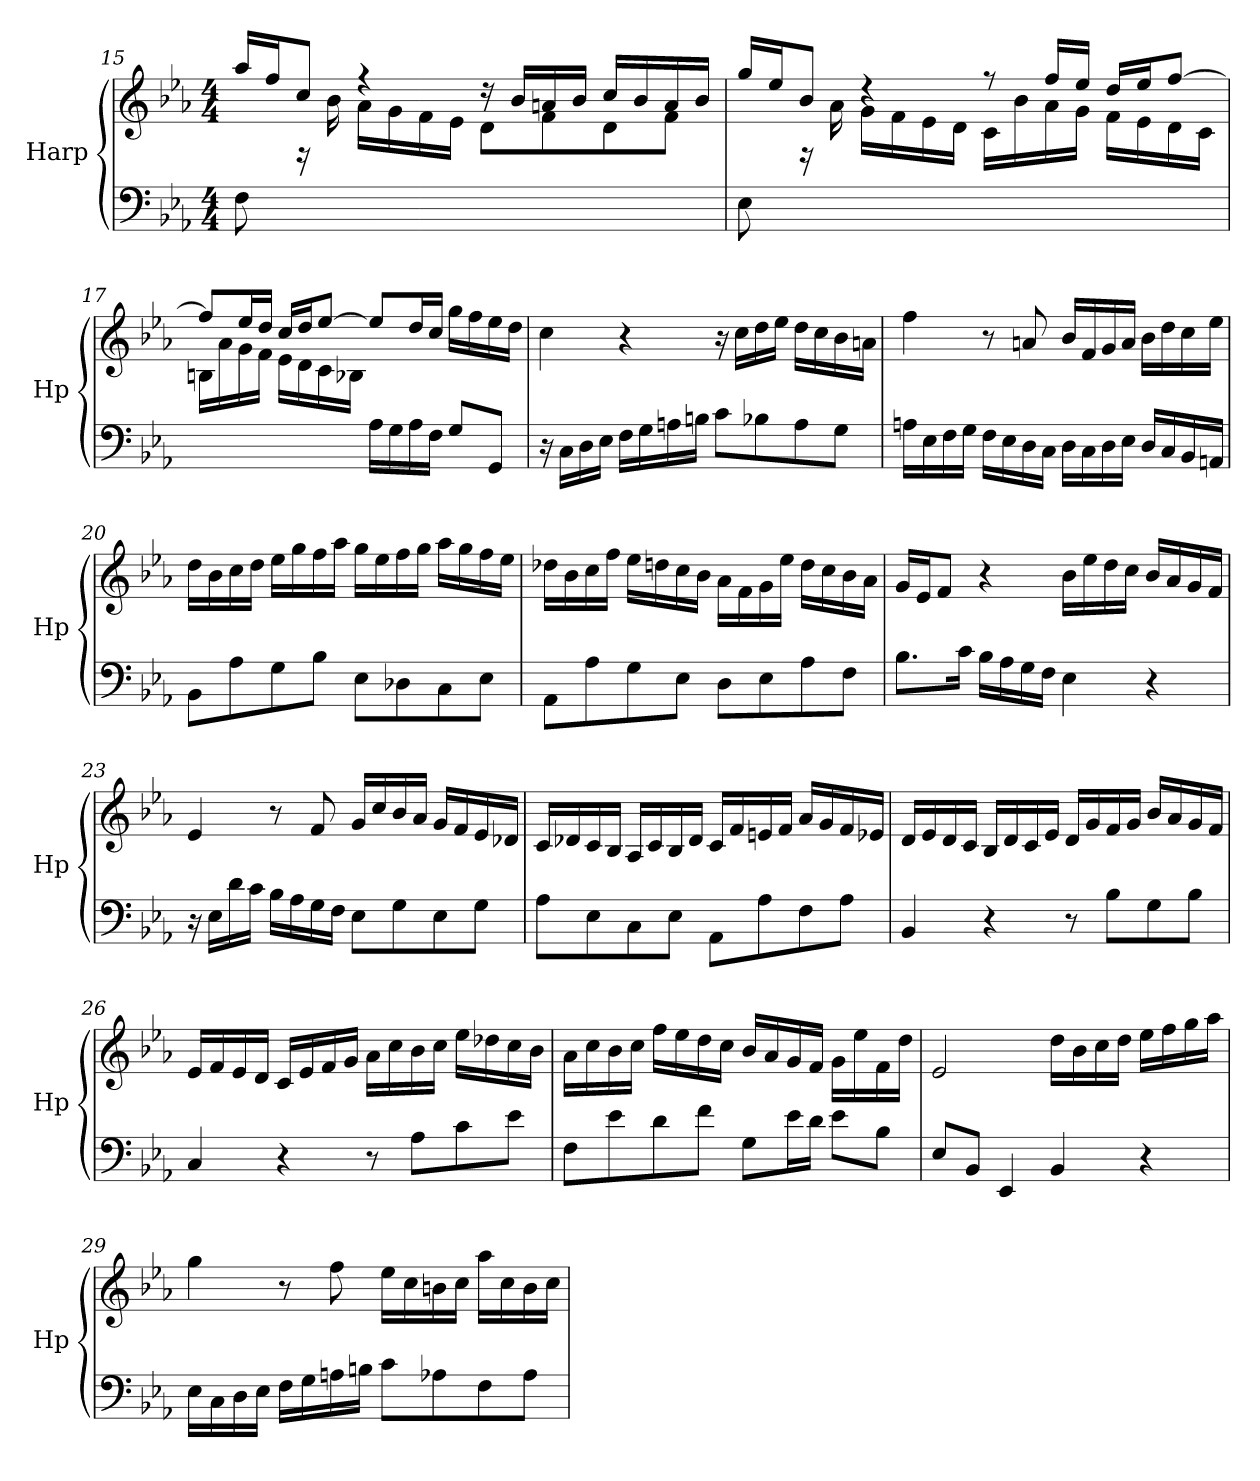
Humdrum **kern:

**kern	**kern
*part1	*part1
*staff2	*staff1
*I"Harp	*
*I'Hp	*
!!LO:LB:g=z
*clefF4	*clefG2
*k[b-e-a-]	*k[b-e-a-]
*M4/4	*M4/4
=15	=15
*	*^
8F\	16aa-/LL	8.ryy
.	16ff/J	.
16rg	8cc/J	.
2ryy	.	16b-\
.	4rff	16a-\LL
.	.	16g\
.	.	16f\
.	.	16e-\JJ
.	16rdd	8d\L
.	16b-/LL	.
.	16an/	8f\
4ryy	16b-/JJ	.
.	16cc/LL	8d\
.	16b-/	.
.	16a/	8f\J
16ryy	16b-/JJ	.
=16	=16	=16
8E-\	16gg/LL	8.ryy
.	16ee-/J	.
16rg	8b-/J	.
2ryy	.	16a-\
.	4rdd	16g\LL
.	.	16f\
.	.	16e-\
.	.	16d\JJ
.	8rff	16c\LL
.	.	16b-\
.	16ff/LL	16a-\
4ryy	16ee-/JJ	16g\JJ
.	16dd/LL	16f\LL
.	16ee-/J	16e-\
.	[8ff/J	16d\
16ryy	.	16c\JJ
!!LO:LB:g=z	!!
=17	=17	=17
2ryy	8ff/L]	16Bn\LL
.	.	16a-\
.	16ee-/L	16g\
.	16dd/JJ	16f\JJ
.	16cc/LL	16e-\LL
.	16dd/J	16d\
.	[8ee-/J	16c\
.	.	16B-X\JJ
16A-\LL	8ee-/L]	2ryy
16G\	.	.
16A-\	16dd/L	.
16F\JJ	16cc/JJ	.
8G/L	16gg\LL	.
.	16ff\	.
8GG/J	16ee-\	.
.	16dd\JJ	.
*	*v	*v
=18	=18
16r	4cc\
16C\LL	.
16D\	.
16E-\JJ	.
16F\LL	4r
16G\	.
16An\	.
16Bn\JJ	.
8c\L	16r
.	16cc\LL
8B-X\	16dd\
.	16ee-\JJ
8A\	16dd\LL
.	16cc\
8G\J	16b-\
.	16an\JJ
!!LO:LB:g=z
=19	=19
16An\LL	4ff\
16E-\	.
16F\	.
16G\JJ	.
16F\LL	8r
16E-\	.
16D\	8an/
16C\JJ	.
16D\LL	16b-/LL
16C\	16f/
16D\	16g/
16E-\JJ	16a/JJ
16D/LL	16b-\LL
16C/	16dd\
16BB-/	16cc\
16AAn/JJ	16ee-\JJ
=20	=20
8BB-\L	16dd\LL
.	16b-\
8A-\	16cc\
.	16dd\JJ
8G\	16ee-\LL
.	16gg\
8B-\J	16ff\
.	16aa-\JJ
8E-\L	16gg\LL
.	16ee-\
8D-X\	16ff\
.	16gg\JJ
8C\	16aa-\LL
.	16gg\
8E-\J	16ff\
.	16ee-\JJ
!!LO:LB:g=z
=21	=21
8AA-\L	16dd-X\LL
.	16b-\
8A-\	16cc\
.	16ff\JJ
8G\	16ee-\LL
.	16ddn\
8E-\J	16cc\
.	16b-\JJ
8D\L	16a-\LL
.	16f\
8E-\	16g\
.	16ee-\JJ
8A-\	16dd\LL
.	16cc\
8F\J	16b-\
.	16a-\JJ
=22	=22
8.B-\L	16g/LL
.	16e-/J
.	8f/J
16c\Jk	.
16B-\LL	4r
16A-\	.
16G\	.
16F\JJ	.
4E-\	16b-\LL
.	16ee-\
.	16dd\
.	16cc\JJ
4r	16b-/LL
.	16a-/
.	16g/
.	16f/JJ
!!LO:PB:g=z
=23	=23
16r	4e-/
16E-\LL	.
16d\	.
16c\JJ	.
16B-\LL	8r
16A-\	.
16G\	8f/
16F\JJ	.
8E-\L	16g/LL
.	16cc/
8G\	16b-/
.	16a-/JJ
8E-\	16g/LL
.	16f/
8G\J	16e-/
.	16d-X/JJ
=24	=24
8A-\L	16c/LL
.	16d-X/
8E-\	16c/
.	16B-/JJ
8C\	16A-/LL
.	16c/
8E-\J	16B-/
.	16d-/JJ
8AA-\L	16c/LL
.	16f/
8A-\	16en/
.	16f/JJ
8F\	16a-/LL
.	16g/
8A-\J	16f/
.	16e-X/JJ
!!LO:LB:g=z
=25	=25
4BB-/	16d/LL
.	16e-/
.	16d/
.	16c/JJ
4r	16B-/LL
.	16d/
.	16c/
.	16e-/JJ
8r	16d/LL
.	16g/
8B-\L	16f/
.	16g/JJ
8G\	16b-/LL
.	16a-/
8B-\J	16g/
.	16f/JJ
=26	=26
4C/	16e-/LL
.	16f/
.	16e-/
.	16d/JJ
4r	16c/LL
.	16e-/
.	16f/
.	16g/JJ
8r	16a-\LL
.	16cc\
8A-\L	16b-\
.	16cc\JJ
8c\	16ee-\LL
.	16dd-X\
8e-\J	16cc\
.	16b-\JJ
!!LO:LB:g=z
=27	=27
8F\L	16a-\LL
.	16cc\
8e-\	16b-\
.	16cc\JJ
8d\	16ff\LL
.	16ee-\
8f\J	16dd\
.	16cc\JJ
8G\L	16b-/LL
.	16a-/
16e-\L	16g/
16d\JJ	16f/JJ
8e-\L	16g\LL
.	16ee-\
8B-\J	16f\
.	16dd\JJ
=28	=28
8E-/L	2e-/
8BB-/J	.
4EE-/	.
4BB-/	16dd\LL
.	16b-\
.	16cc\
.	16dd\JJ
4r	16ee-\LL
.	16ff\
.	16gg\
.	16aa-\JJ
=29	=29
16E-\LL	4gg\
16C\	.
16D\	.
16E-\JJ	.
16F\LL	8r
16G\	.
16An\	8ff\
16Bn\JJ	.
8c\L	16ee-\LL
.	16cc\
8A-X\	16bn\
.	16cc\JJ
8F\	16aa-\LL
.	16cc\
8A-\J	16b\
.	16cc\JJ
=	=
*-	*-
